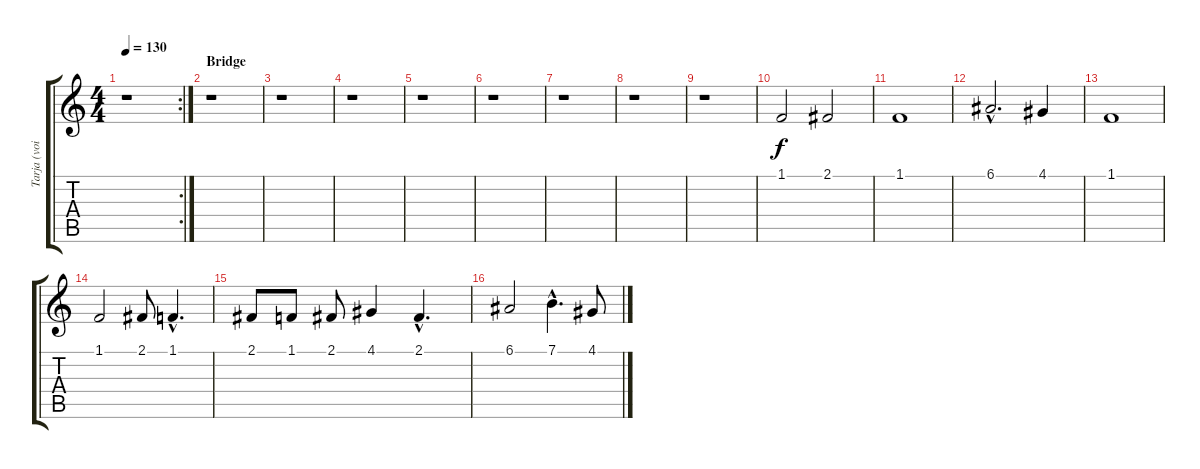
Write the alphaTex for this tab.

\track ("Tarja (voice 1)" "Tarja (voi") {instrument trumpet}
\staff {score tabs}
\tuning (E4 B3 G3 D3 A2 E2) {hide}
\rc 2
\ts (4 4)
\tempo 130
\clef g2
\ks c
r.1{dy f} |
\section ("" "Bridge")
r.1 |
r.1 |
r.1 |
r.1 |
r.1 |
r.1 |
r.1 |
r.1 |
1.1.2 2.1.2 |
1.1.1 |
6.1{hac}.2{d} 4.1.4 |
1.1.1 |
1.1.2 2.1.8 1.1{hac}.4{d} |
2.1.8 1.1.8 2.1.8 4.1.4 2.1{hac}.4{d} |
6.1.2 7.1{hac}.4{d} 4.1.8
